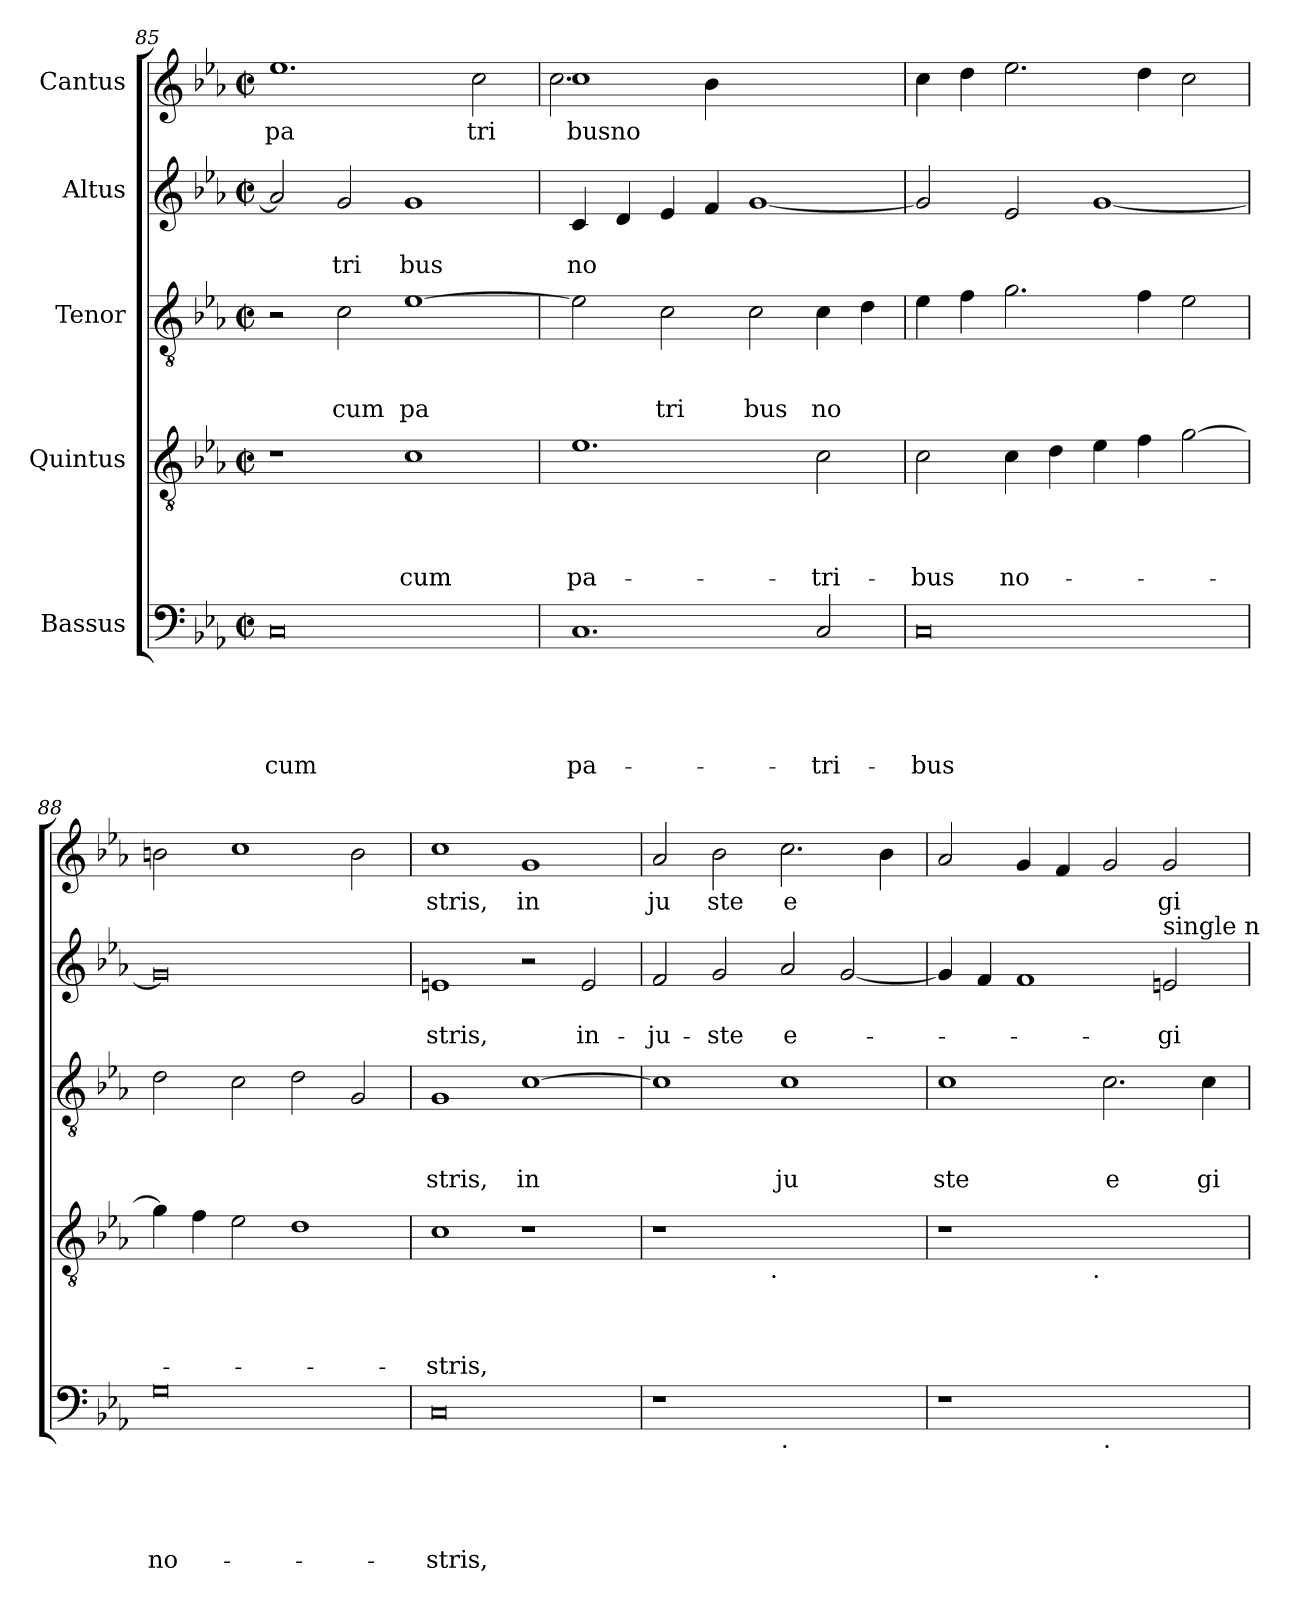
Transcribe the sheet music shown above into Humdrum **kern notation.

**kern	**text	**text	**text	**text	**text	**kern	**text	**text	**text	**text	**kern	**text	**text	**text	**kern	**text	**text	**kern	**text
*part5	*part5	*part5	*part5	*part5	*part5	*part4	*part4	*part4	*part4	*part4	*part3	*part3	*part3	*part3	*part2	*part2	*part2	*part1	*part1
*staff5	*staff5	*staff5	*staff5	*staff5	*staff5	*staff4	*staff4	*staff4	*staff4	*staff4	*staff3	*staff3	*staff3	*staff3	*staff2	*staff2	*staff2	*staff1	*staff1
*I"Bassus	*	*	*	*	*	*I"Quintus	*	*	*	*	*I"Tenor	*	*	*	*I"Altus	*	*	*I"Cantus	*
*clefF4	*	*	*	*	*	*clefGv2	*	*	*	*	*clefGv2	*	*	*	*clefG2	*	*	*clefG2	*
*k[b-e-a-]	*	*	*	*	*	*k[b-e-a-]	*	*	*	*	*k[b-e-a-]	*	*	*	*k[b-e-a-]	*	*	*k[b-e-a-]	*
*E-:	*	*	*	*	*	*E-:	*	*	*	*	*E-:	*	*	*	*E-:	*	*	*E-:	*
*M2/2	*	*	*	*	*	*M2/2	*	*	*	*	*M2/2	*	*	*	*M2/2	*	*	*M2/2	*
*met(c|)	*	*	*	*	*	*met(c|)	*	*	*	*	*met(c|)	*	*	*	*met(c|)	*	*	*met(c|)	*
=85	=85	=85	=85	=85	=85	=85	=85	=85	=85	=85	=85	=85	=85	=85	=85	=85	=85	=85	=85
!	!	!	!	!	!LO:LY:b	!	!	!	!	!	!	!	!	!	!	!	!	!	!LO:LY:b
0C	.	.	.	.	cum	1r	.	.	.	.	2r	.	.	.	2a-/]	.	.	1.ee-	pa
!	!	!	!	!	!	!	!	!	!	!	!	!	!	!LO:LY:b	!	!	!LO:LY:b	!	!
.	.	.	.	.	.	.	.	.	.	.	2c\	.	.	cum	2g/	.	tri	.	.
!	!	!	!	!	!	!	!	!	!	!LO:LY:b	!	!	!	!LO:LY:b	!	!	!LO:LY:b	!	!
.	.	.	.	.	.	1c	.	.	.	cum	[>1e-	.	.	pa	1g	.	bus	.	.
!	!	!	!	!	!	!	!	!	!	!	!	!	!	!	!	!	!	!	!LO:LY:b
.	.	.	.	.	.	.	.	.	.	.	.	.	.	.	.	.	.	2cc\	tri
=86	=86	=86	=86	=86	=86	=86	=86	=86	=86	=86	=86	=86	=86	=86	=86	=86	=86	=86	=86
!	!	!	!	!	!LO:LY:b	!	!	!	!	!LO:LY:b	!	!	!	!	!	!	!LO:LY:b	!	!LO:LY:b
*	*	*	*	*	*	*	*	*	*	*	*	*	*	*	*	*	*	*^	*
1.C	.	.	.	.	pa-	1.e-	.	.	.	pa-	2e-\]	.	.	.	4c/	.	no	1cc	2.cc\	busno
.	.	.	.	.	.	.	.	.	.	.	.	.	.	.	4d/	.	.	.	.	.
!	!	!	!	!	!	!	!	!	!	!	!	!	!	!LO:LY:b	!	!	!	!	!	!
.	.	.	.	.	.	.	.	.	.	.	2c\	.	.	tri	4e-/	.	.	.	.	.
.	.	.	.	.	.	.	.	.	.	.	.	.	.	.	4f/	.	.	.	4b-\	.
!	!	!	!	!	!	!	!	!	!	!	!	!	!	!LO:LY:b	!	!	!	!	!	!
.	.	.	.	.	.	.	.	.	.	.	2c\	.	.	bus	[<1g	.	.	1ryy	1ryy	.
!	!	!	!	!	!LO:LY:b	!	!	!	!	!LO:LY:b	!	!	!	!LO:LY:b	!	!	!	!	!	!
2C/	.	.	.	.	-tri-	2c\	.	.	.	-tri-	4c\	.	.	no	.	.	.	.	.	.
.	.	.	.	.	.	.	.	.	.	.	4d\	.	.	.	.	.	.	.	.	.
*	*	*	*	*	*	*	*	*	*	*	*	*	*	*	*	*	*	*v	*v	*
=87	=87	=87	=87	=87	=87	=87	=87	=87	=87	=87	=87	=87	=87	=87	=87	=87	=87	=87	=87
!	!	!	!	!	!LO:LY:b	!	!	!	!	!LO:LY:b	!	!	!	!	!	!	!	!	!
0C	.	.	.	.	-bus	2c\	.	.	.	-bus	4e-\	.	.	.	2g/]	.	.	4cc\	.
.	.	.	.	.	.	.	.	.	.	.	4f\	.	.	.	.	.	.	4dd\	.
!	!	!	!	!	!	!	!	!	!	!LO:LY:b	!	!	!	!	!	!	!	!	!
.	.	.	.	.	.	4c\	.	.	.	no-	2.g\	.	.	.	2e-/	.	.	2.ee-\	.
.	.	.	.	.	.	4d\	.	.	.	.	.	.	.	.	.	.	.	.	.
.	.	.	.	.	.	4e-\	.	.	.	.	.	.	.	.	[<1g	.	.	.	.
.	.	.	.	.	.	4f\	.	.	.	.	4f\	.	.	.	.	.	.	4dd\	.
.	.	.	.	.	.	[>2g\	.	.	.	.	2e-\	.	.	.	.	.	.	2cc\	.
=88	=88	=88	=88	=88	=88	=88	=88	=88	=88	=88	=88	=88	=88	=88	=88	=88	=88	=88	=88
!	!	!	!	!	!LO:LY:b	!	!	!	!	!	!	!	!	!	!	!	!	!	!
0G	.	.	.	.	no-	4g\]	.	.	.	.	2d\	.	.	.	0g]	.	.	2bn\	.
.	.	.	.	.	.	4f\	.	.	.	.	.	.	.	.	.	.	.	.	.
.	.	.	.	.	.	2e-\	.	.	.	.	2c\	.	.	.	.	.	.	1cc	.
.	.	.	.	.	.	1d	.	.	.	.	2d\	.	.	.	.	.	.	.	.
.	.	.	.	.	.	.	.	.	.	.	2G/	.	.	.	.	.	.	2b\	.
!!LO:LB:g=z
=89	=89	=89	=89	=89	=89	=89	=89	=89	=89	=89	=89	=89	=89	=89	=89	=89	=89	=89	=89
!	!	!	!	!	!LO:LY:b	!	!	!	!	!LO:LY:b	!	!	!	!LO:LY:b	!	!	!LO:LY:b	!	!LO:LY:b
0C	.	.	.	.	-stris,	1c	.	.	.	-stris,	1G	.	.	stris,	1en	.	stris,	1cc	stris,
!	!	!	!	!	!	!	!	!	!	!	!	!	!	!LO:LY:b	!	!	!	!	!LO:LY:b
.	.	.	.	.	.	1r	.	.	.	.	[>1c	.	.	in	2r	.	.	1g	in
!	!	!	!	!	!	!	!	!	!	!	!	!	!	!	!	!	!LO:LY:b	!	!
.	.	.	.	.	.	.	.	.	.	.	.	.	.	.	2e/	.	in-	.	.
=90	=90	=90	=90	=90	=90	=90	=90	=90	=90	=90	=90	=90	=90	=90	=90	=90	=90	=90	=90
!	!	!	!	!	!	!	!	!	!	!	!	!	!	!	!	!	!LO:LY:b	!	!LO:LY:b
*	*	*	*	*	*	*^	*	*	*	*	*	*	*	*	*	*	*	*	*
1r	.	.	.	.	.	1r	2ryy	.	.	.	.	1c]	.	.	.	2f/	.	-ju-	2a-/	ju
!	!	!	!	!	!	!	!	!	!	!	!	!	!	!	!	!	!	!LO:LY:b	!	!LO:LY:b
.	.	.	.	.	.	.	4...ryy	.	.	.	.	.	.	.	.	2g/	.	-ste	2b-\	ste
!	!	!	!	!	!	!	!LO:TX:b:t=.	!	!	!	!	!	!	!	!	!	!	!	!	!
.	.	.	.	.	.	.	1ryy	.	.	.	.	.	.	.	.	.	.	.	.	.
!LO:TX:b:t=.	!	!	!	!	!	!	!	!	!	!	!	!	!	!	!	!	!	!	!	!
!	!	!	!	!	!	!	!	!	!	!	!	!	!	!	!LO:LY:b	!	!	!LO:LY:b	!	!LO:LY:b
1ryy	.	.	.	.	.	1ryy	.	.	.	.	.	1c	.	.	ju	2a-/	.	e-	2.cc\	e
.	.	.	.	.	.	.	.	.	.	.	.	.	.	.	.	[<2g/	.	.	.	.
.	.	.	.	.	.	.	.	.	.	.	.	.	.	.	.	.	.	.	4b-\	.
.	.	.	.	.	.	.	32ryy	.	.	.	.	.	.	.	.	.	.	.	.	.
=91	=91	=91	=91	=91	=91	=91	=91	=91	=91	=91	=91	=91	=91	=91	=91	=91	=91	=91	=91	=91
!	!	!	!	!	!	!	!	!	!	!	!	!	!	!	!LO:LY:b	!	!	!	!	!
1r	.	.	.	.	.	1r	2ryy	.	.	.	.	1c	.	.	ste	4g/]	.	.	2a-/	.
.	.	.	.	.	.	.	.	.	.	.	.	.	.	.	.	4f/	.	.	.	.
.	.	.	.	.	.	.	4...ryy	.	.	.	.	.	.	.	.	1f	.	.	4g/	.
.	.	.	.	.	.	.	.	.	.	.	.	.	.	.	.	.	.	.	4f/	.
!	!	!	!	!	!	!	!LO:TX:b:t=.	!	!	!	!	!	!	!	!	!	!	!	!	!
.	.	.	.	.	.	.	1ryy	.	.	.	.	.	.	.	.	.	.	.	.	.
!LO:TX:b:t=.	!	!	!	!	!	!	!	!	!	!	!	!	!	!	!	!	!	!	!	!
!	!	!	!	!	!	!	!	!	!	!	!	!	!	!	!LO:LY:b	!	!	!	!	!
1ryy	.	.	.	.	.	1ryy	.	.	.	.	.	2.c\	.	.	e	.	.	.	2g/	.
!	!	!	!	!	!	!	!	!	!	!	!	!	!	!	!	!LO:TX:a:t=single n	!	!	!	!
!	!	!	!	!	!	!	!	!	!	!	!	!	!	!	!	!	!	!LO:LY:b	!	!LO:LY:b
.	.	.	.	.	.	.	.	.	.	.	.	.	.	.	.	2e/	.	-gi-	2g/	gi
!	!	!	!	!	!	!	!	!	!	!	!	!	!	!	!LO:LY:b	!	!	!	!	!
.	.	.	.	.	.	.	.	.	.	.	.	4c\	.	.	gi	.	.	.	.	.
.	.	.	.	.	.	.	32ryy	.	.	.	.	.	.	.	.	.	.	.	.	.
*	*	*	*	*	*	*v	*v	*	*	*	*	*	*	*	*	*	*	*	*	*
=	=	=	=	=	=	=	=	=	=	=	=	=	=	=	=	=	=	=	=
*-	*-	*-	*-	*-	*-	*-	*-	*-	*-	*-	*-	*-	*-	*-	*-	*-	*-	*-	*-
